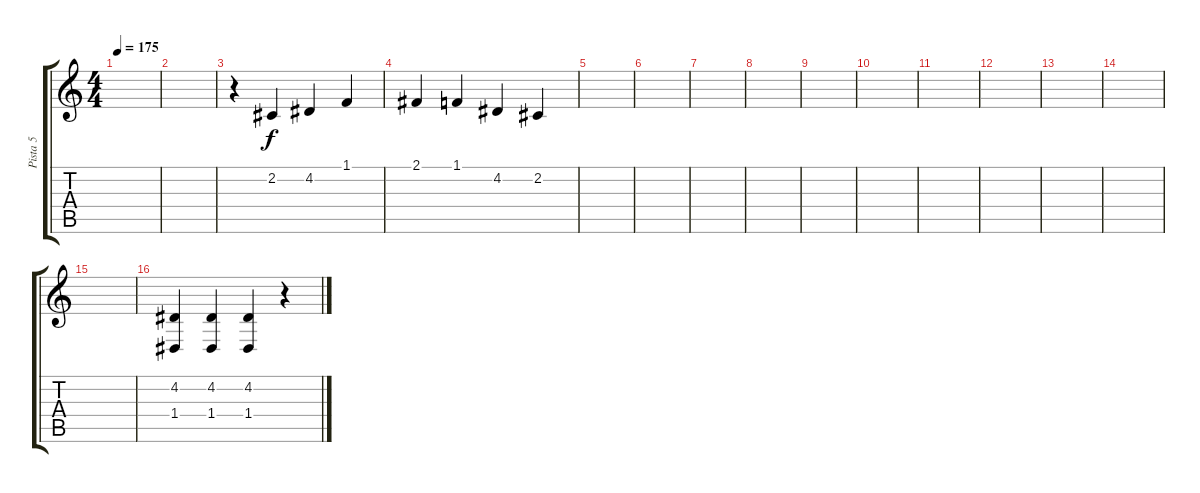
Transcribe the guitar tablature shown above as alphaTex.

\track ("Pista 5" "Pista 5") {instrument tenorsax}
\staff {score tabs}
\tuning (E4 B3 G3 D3 A2 E2) {hide}
\ts (4 4)
\tempo 175
\clef g2
\ks c
|
|
r.4{instrument voiceoohs} 2.2.4 4.2.4 1.1.4 |
2.1.4 1.1.4 4.2.4 2.2.4 |
|
|
|
|
|
|
|
|
|
|
|
(4.2 1.4).4 (4.2 1.4).4 (4.2 1.4).4 r.4
